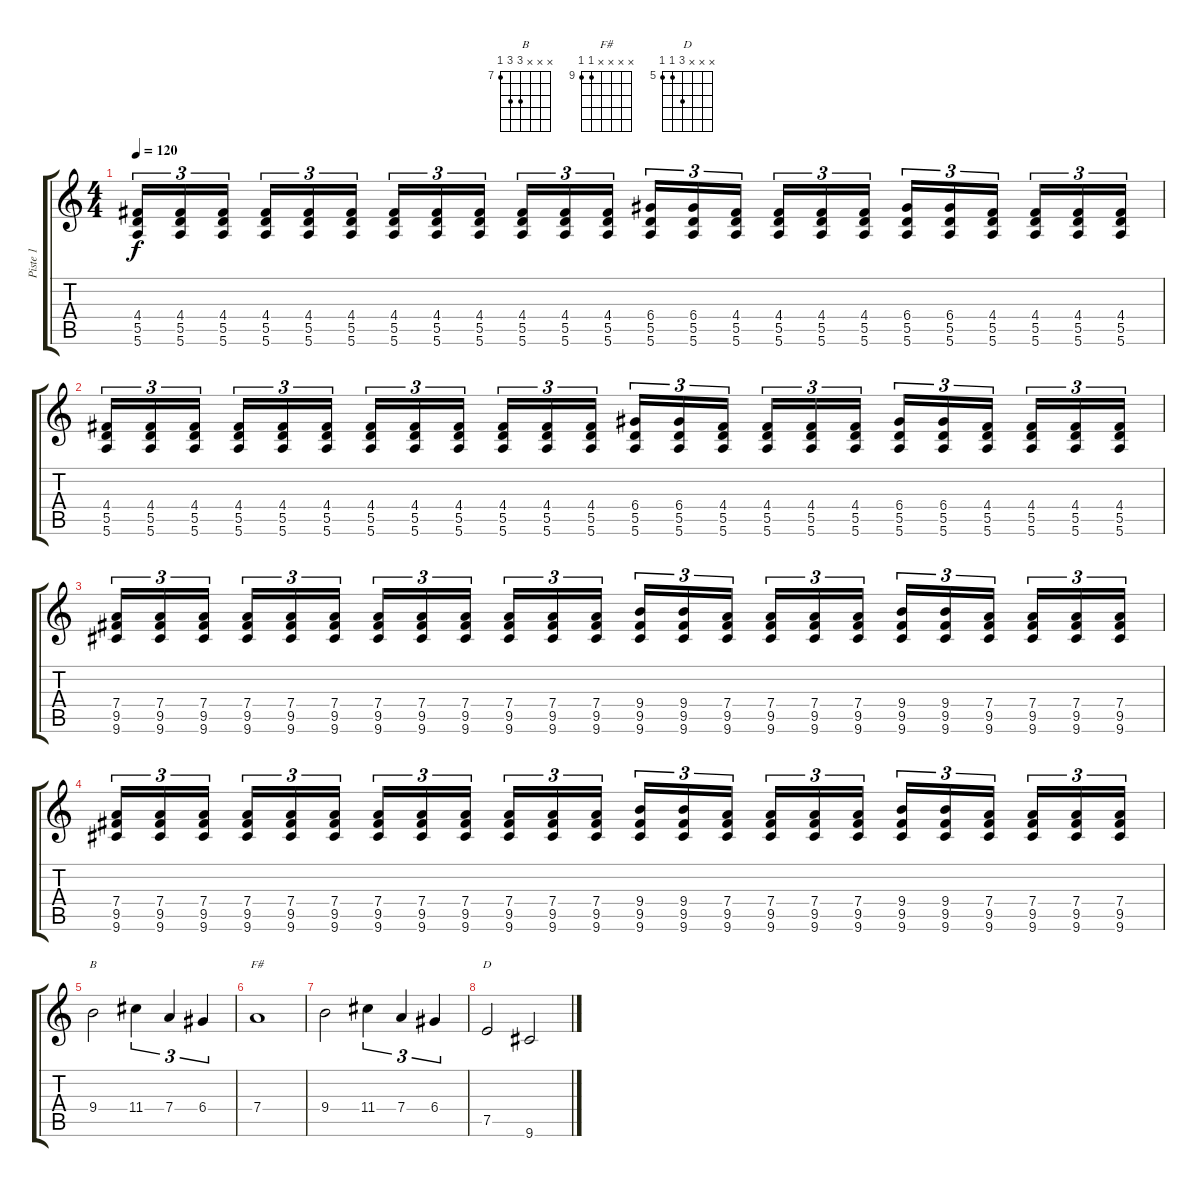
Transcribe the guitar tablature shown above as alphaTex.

\track ("Piste 1" "Piste 1") {instrument distortionguitar}
\staff {score tabs}
\tuning (E4 B3 G3 D3 A2 E2) {hide}
\chord ("B" x x x 9 9 7) {firstfret 7}
\chord ("F#" x x x x 9 9) {firstfret 9}
\chord ("D" x x x 7 5 5) {firstfret 5}
\ts (4 4)
\tempo 120
\clef g2
\ks c
(4.4 5.5 5.6).16{tu (3 2) dy f} (4.4 5.5 5.6).16{tu (3 2)} (4.4 5.5 5.6).16{tu (3 2) beam splitsecondary} (4.4 5.5 5.6).16{tu (3 2)} (4.4 5.5 5.6).16{tu (3 2)} (4.4 5.5 5.6).16{tu (3 2)} (4.4 5.5 5.6).16{tu (3 2)} (4.4 5.5 5.6).16{tu (3 2)} (4.4 5.5 5.6).16{tu (3 2) beam splitsecondary} (4.4 5.5 5.6).16{tu (3 2)} (4.4 5.5 5.6).16{tu (3 2)} (4.4 5.5 5.6).16{tu (3 2)} (6.4 5.5 5.6).16{tu (3 2)} (6.4 5.5 5.6).16{tu (3 2)} (4.4 5.5 5.6).16{tu (3 2) beam splitsecondary} (4.4 5.5 5.6).16{tu (3 2)} (4.4 5.5 5.6).16{tu (3 2)} (4.4 5.5 5.6).16{tu (3 2)} (6.4 5.5 5.6).16{tu (3 2)} (6.4 5.5 5.6).16{tu (3 2)} (4.4 5.5 5.6).16{tu (3 2) beam splitsecondary} (4.4 5.5 5.6).16{tu (3 2)} (4.4 5.5 5.6).16{tu (3 2)} (4.4 5.5 5.6).16{tu (3 2)} |
(4.4 5.5 5.6).16{tu (3 2)} (4.4 5.5 5.6).16{tu (3 2)} (4.4 5.5 5.6).16{tu (3 2) beam splitsecondary} (4.4 5.5 5.6).16{tu (3 2)} (4.4 5.5 5.6).16{tu (3 2)} (4.4 5.5 5.6).16{tu (3 2)} (4.4 5.5 5.6).16{tu (3 2)} (4.4 5.5 5.6).16{tu (3 2)} (4.4 5.5 5.6).16{tu (3 2) beam splitsecondary} (4.4 5.5 5.6).16{tu (3 2)} (4.4 5.5 5.6).16{tu (3 2)} (4.4 5.5 5.6).16{tu (3 2)} (6.4 5.5 5.6).16{tu (3 2)} (6.4 5.5 5.6).16{tu (3 2)} (4.4 5.5 5.6).16{tu (3 2) beam splitsecondary} (4.4 5.5 5.6).16{tu (3 2)} (4.4 5.5 5.6).16{tu (3 2)} (4.4 5.5 5.6).16{tu (3 2)} (6.4 5.5 5.6).16{tu (3 2)} (6.4 5.5 5.6).16{tu (3 2)} (4.4 5.5 5.6).16{tu (3 2) beam splitsecondary} (4.4 5.5 5.6).16{tu (3 2)} (4.4 5.5 5.6).16{tu (3 2)} (4.4 5.5 5.6).16{tu (3 2)} |
(7.4 9.5 9.6).16{tu (3 2)} (7.4 9.5 9.6).16{tu (3 2)} (7.4 9.5 9.6).16{tu (3 2) beam splitsecondary} (7.4 9.5 9.6).16{tu (3 2)} (7.4 9.5 9.6).16{tu (3 2)} (7.4 9.5 9.6).16{tu (3 2)} (7.4 9.5 9.6).16{tu (3 2)} (7.4 9.5 9.6).16{tu (3 2)} (7.4 9.5 9.6).16{tu (3 2) beam splitsecondary} (7.4 9.5 9.6).16{tu (3 2)} (7.4 9.5 9.6).16{tu (3 2)} (7.4 9.5 9.6).16{tu (3 2)} (9.4 9.5 9.6).16{tu (3 2)} (9.4 9.5 9.6).16{tu (3 2)} (7.4 9.5 9.6).16{tu (3 2) beam splitsecondary} (7.4 9.5 9.6).16{tu (3 2)} (7.4 9.5 9.6).16{tu (3 2)} (7.4 9.5 9.6).16{tu (3 2)} (9.4 9.5 9.6).16{tu (3 2)} (9.4 9.5 9.6).16{tu (3 2)} (7.4 9.5 9.6).16{tu (3 2) beam splitsecondary} (7.4 9.5 9.6).16{tu (3 2)} (7.4 9.5 9.6).16{tu (3 2)} (7.4 9.5 9.6).16{tu (3 2)} |
(7.4 9.5 9.6).16{tu (3 2)} (7.4 9.5 9.6).16{tu (3 2)} (7.4 9.5 9.6).16{tu (3 2) beam splitsecondary} (7.4 9.5 9.6).16{tu (3 2)} (7.4 9.5 9.6).16{tu (3 2)} (7.4 9.5 9.6).16{tu (3 2)} (7.4 9.5 9.6).16{tu (3 2)} (7.4 9.5 9.6).16{tu (3 2)} (7.4 9.5 9.6).16{tu (3 2) beam splitsecondary} (7.4 9.5 9.6).16{tu (3 2)} (7.4 9.5 9.6).16{tu (3 2)} (7.4 9.5 9.6).16{tu (3 2)} (9.4 9.5 9.6).16{tu (3 2)} (9.4 9.5 9.6).16{tu (3 2)} (7.4 9.5 9.6).16{tu (3 2) beam splitsecondary} (7.4 9.5 9.6).16{tu (3 2)} (7.4 9.5 9.6).16{tu (3 2)} (7.4 9.5 9.6).16{tu (3 2)} (9.4 9.5 9.6).16{tu (3 2)} (9.4 9.5 9.6).16{tu (3 2)} (7.4 9.5 9.6).16{tu (3 2) beam splitsecondary} (7.4 9.5 9.6).16{tu (3 2)} (7.4 9.5 9.6).16{tu (3 2)} (7.4 9.5 9.6).16{tu (3 2)} |
9.4.2{ch "B"} 11.4.4{tu (3 2)} 7.4.4{tu (3 2)} 6.4.4{tu (3 2)} |
7.4.1{ch "F#"} |
9.4.2 11.4.4{tu (3 2)} 7.4.4{tu (3 2)} 6.4.4{tu (3 2)} |
7.5.2{ch "D"} 9.6.2
